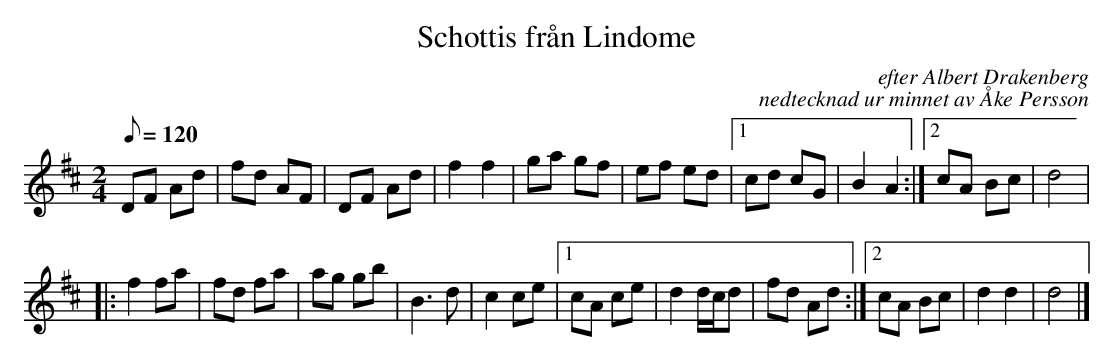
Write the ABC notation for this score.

X:1
T:Schottis från Lindome
C:efter Albert Drakenberg
C:nedtecknad ur minnet av Åke Persson
M:2/4
L:1/8
K:D
Q:120
DF Ad | fd AF | DF Ad | f2 f2 | ga gf | ef ed |1 cd cG | B2 A2 :|2 cA Bc | d4 |
|: f2 fa | fd fa | ag gb | B3 d | c2 ce |1 cA ce | d2 d/c/d | fd Ad :|2 cA Bc | d2 d2 | d4 |]
